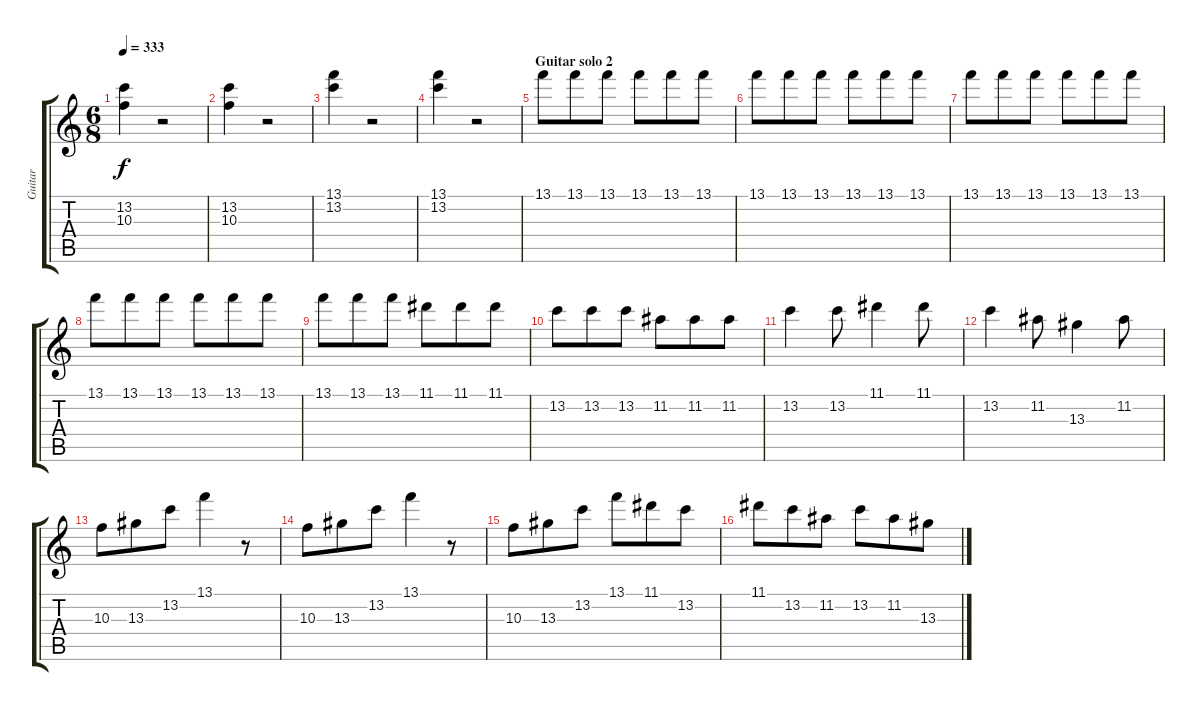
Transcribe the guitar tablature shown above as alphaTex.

\track ("Guitar" "Guitar") {instrument electricguitarjazz}
\staff {score tabs}
\tuning (E4 B3 G3 D3 A2 E2) {hide}
\ts (6 8)
\tempo 333
\clef g2
\ks c
(13.2 10.3).4{dy f} r.2 |
(13.2 10.3).4 r.2 |
(13.1 13.2).4 r.2 |
(13.1 13.2).4 r.2 |
\section ("" "Guitar solo 2")
13.1.8 13.1.8 13.1.8 13.1.8 13.1.8 13.1.8 |
13.1.8 13.1.8 13.1.8 13.1.8 13.1.8 13.1.8 |
13.1.8 13.1.8 13.1.8 13.1.8 13.1.8 13.1.8 |
13.1.8 13.1.8 13.1.8 13.1.8 13.1.8 13.1.8 |
13.1.8 13.1.8 13.1.8 11.1.8 11.1.8 11.1.8 |
13.2.8 13.2.8 13.2.8 11.2.8 11.2.8 11.2.8 |
13.2.4 13.2.8 11.1.4 11.1.8 |
13.2.4 11.2.8 13.3.4 11.2.8 |
10.3.8 13.3.8 13.2.8 13.1.4 r.8 |
10.3.8 13.3.8 13.2.8 13.1.4 r.8 |
10.3.8 13.3.8 13.2.8 13.1.8 11.1.8 13.2.8 |
11.1.8 13.2.8 11.2.8 13.2.8 11.2.8 13.3.8
